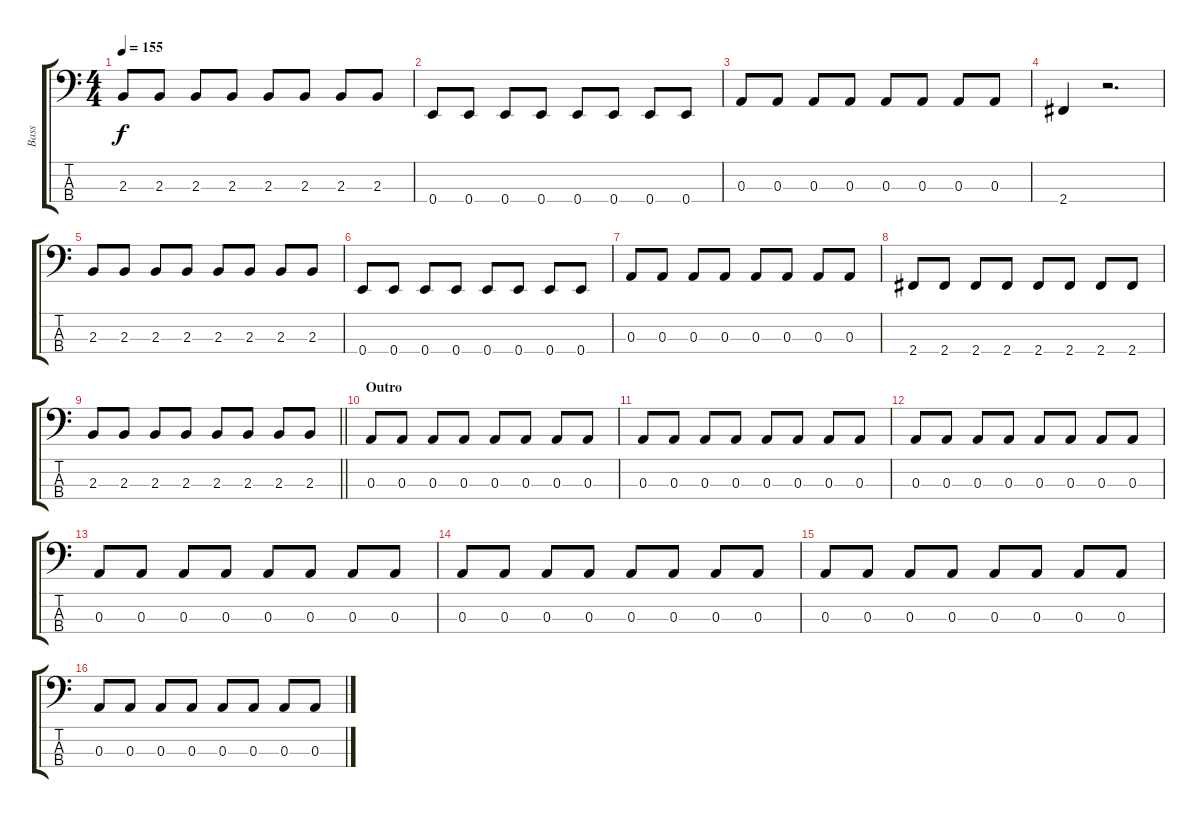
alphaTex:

\track ("Bass" "Bass") {instrument electricbassfinger}
\staff {score tabs}
\tuning (G2 D2 A1 E1) {hide}
\ts (4 4)
\tempo 155
\clef f4
\ks c
2.3.8{dy f} 2.3.8 2.3.8 2.3.8 2.3.8 2.3.8 2.3.8 2.3.8 |
0.4.8 0.4.8 0.4.8 0.4.8 0.4.8 0.4.8 0.4.8 0.4.8 |
0.3.8 0.3.8 0.3.8 0.3.8 0.3.8 0.3.8 0.3.8 0.3.8 |
2.4.4 r.2{d} |
2.3.8 2.3.8 2.3.8 2.3.8 2.3.8 2.3.8 2.3.8 2.3.8 |
0.4.8 0.4.8 0.4.8 0.4.8 0.4.8 0.4.8 0.4.8 0.4.8 |
0.3.8 0.3.8 0.3.8 0.3.8 0.3.8 0.3.8 0.3.8 0.3.8 |
2.4.8 2.4.8 2.4.8 2.4.8 2.4.8 2.4.8 2.4.8 2.4.8 |
\barLineRight lightlight
2.3.8 2.3.8 2.3.8 2.3.8 2.3.8 2.3.8 2.3.8 2.3.8 |
\section ("" "Outro")
0.3.8 0.3.8 0.3.8 0.3.8 0.3.8 0.3.8 0.3.8 0.3.8 |
0.3.8 0.3.8 0.3.8 0.3.8 0.3.8 0.3.8 0.3.8 0.3.8 |
0.3.8 0.3.8 0.3.8 0.3.8 0.3.8 0.3.8 0.3.8 0.3.8 |
0.3.8 0.3.8 0.3.8 0.3.8 0.3.8 0.3.8 0.3.8 0.3.8 |
0.3.8 0.3.8 0.3.8 0.3.8 0.3.8 0.3.8 0.3.8 0.3.8 |
0.3.8 0.3.8 0.3.8 0.3.8 0.3.8 0.3.8 0.3.8 0.3.8 |
0.3.8 0.3.8 0.3.8 0.3.8 0.3.8 0.3.8 0.3.8 0.3.8
